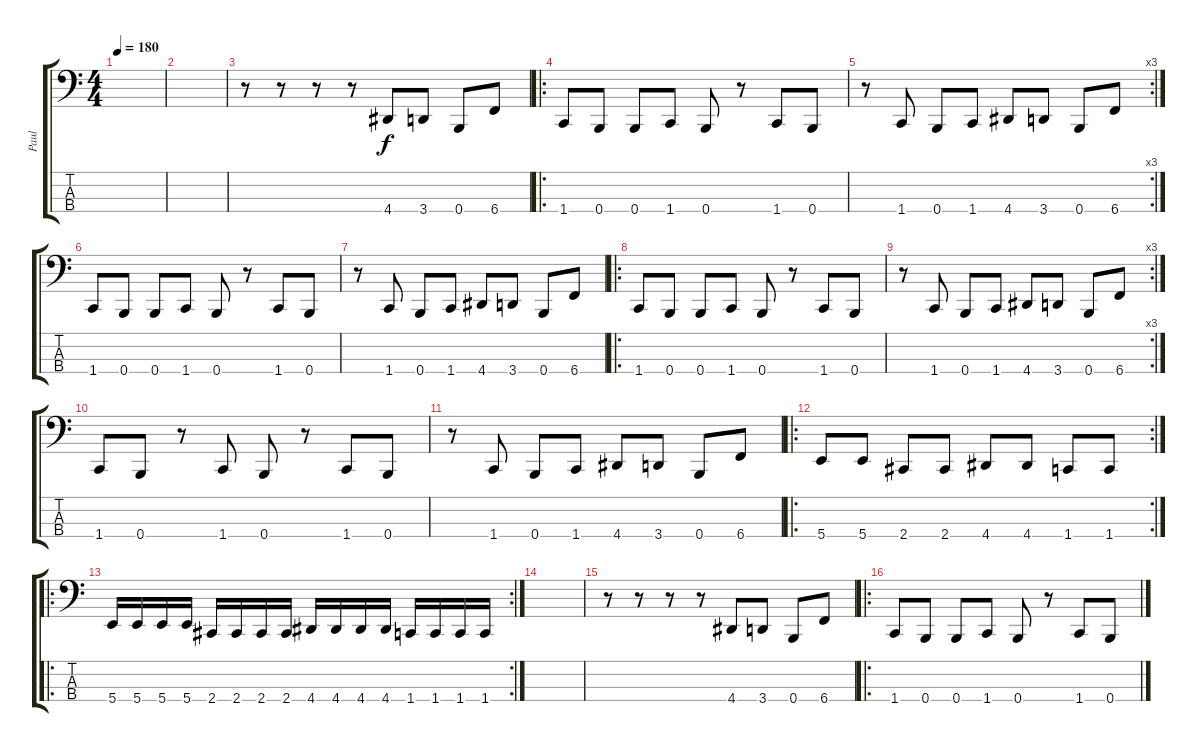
\track ("Paul" "Paul") {instrument electricbasspick}
\staff {score tabs}
\tuning (E2 B1 Gb1 B0) {hide}
\ts (4 4)
\tempo 180
\clef f4
\ks c
|
|
r.8 r.8 r.8 r.8 4.4.8 3.4.8 0.4.8 6.4.8 |
\ro
1.4.8 0.4.8 0.4.8 1.4.8 0.4.8 r.8 1.4.8 0.4.8 |
\rc 3
r.8 1.4.8 0.4.8 1.4.8 4.4.8 3.4.8 0.4.8 6.4.8 |
1.4.8 0.4.8 0.4.8 1.4.8 0.4.8 r.8 1.4.8 0.4.8 |
r.8 1.4.8 0.4.8 1.4.8 4.4.8 3.4.8 0.4.8 6.4.8 |
\ro
1.4.8 0.4.8 0.4.8 1.4.8 0.4.8 r.8 1.4.8 0.4.8 |
\rc 3
r.8 1.4.8 0.4.8 1.4.8 4.4.8 3.4.8 0.4.8 6.4.8 |
1.4.8 0.4.8 r.8 1.4.8 0.4.8 r.8 1.4.8 0.4.8 |
r.8 1.4.8 0.4.8 1.4.8 4.4.8 3.4.8 0.4.8 6.4.8 |
\ro
\rc 2
5.4.8 5.4.8 2.4.8 2.4.8 4.4.8 4.4.8 1.4.8 1.4.8 |
\ro
\rc 2
5.4.16 5.4.16 5.4.16 5.4.16 2.4.16 2.4.16 2.4.16 2.4.16 4.4.16 4.4.16 4.4.16 4.4.16 1.4.16 1.4.16 1.4.16 1.4.16 |
|
r.8 r.8 r.8 r.8 4.4.8 3.4.8 0.4.8 6.4.8 |
\ro
1.4.8 0.4.8 0.4.8 1.4.8 0.4.8 r.8 1.4.8 0.4.8
